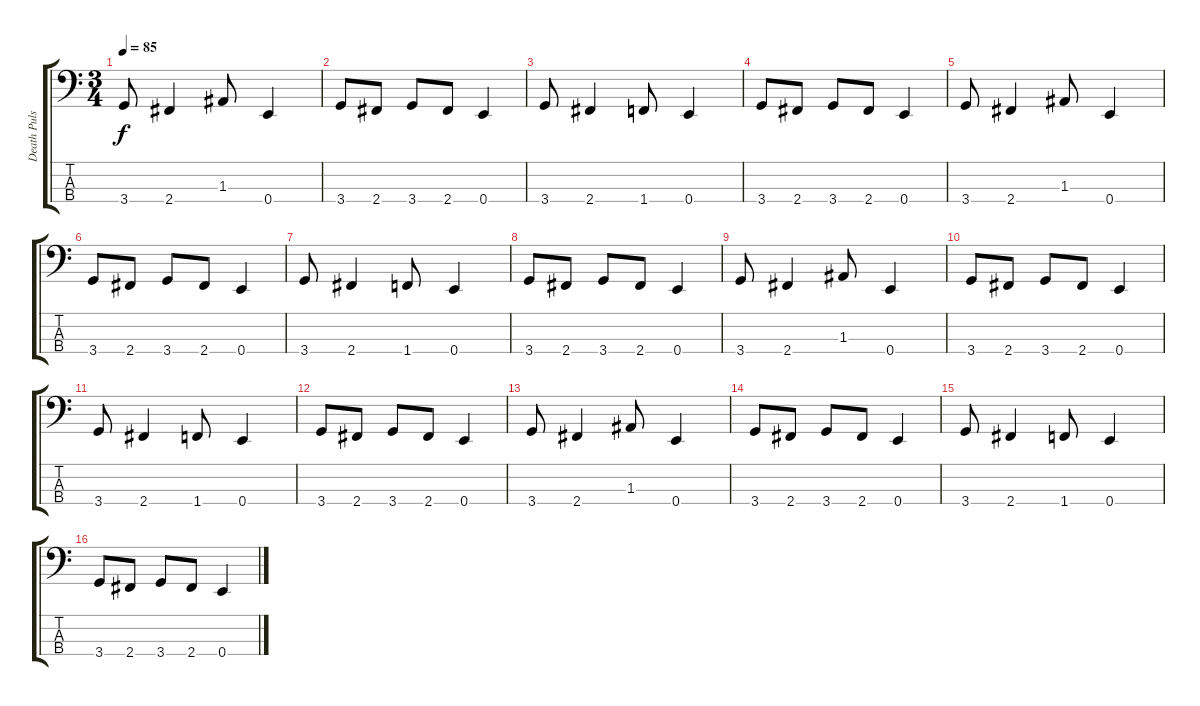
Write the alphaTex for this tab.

\track ("Death Pulse" "Death Puls") {instrument electricbassfinger}
\staff {score tabs}
\tuning (G2 D2 A1 E1) {hide}
\ts (3 4)
\tempo 85
\clef f4
\ks c
3.4.8{dy f} 2.4.4 1.3.8 0.4.4 |
3.4.8 2.4.8 3.4.8 2.4.8 0.4.4 |
3.4.8 2.4.4 1.4.8 0.4.4 |
3.4.8 2.4.8 3.4.8 2.4.8 0.4.4 |
3.4.8 2.4.4 1.3.8 0.4.4 |
3.4.8 2.4.8 3.4.8 2.4.8 0.4.4 |
3.4.8 2.4.4 1.4.8 0.4.4 |
3.4.8 2.4.8 3.4.8 2.4.8 0.4.4 |
3.4.8 2.4.4 1.3.8 0.4.4 |
3.4.8 2.4.8 3.4.8 2.4.8 0.4.4 |
3.4.8 2.4.4 1.4.8 0.4.4 |
3.4.8 2.4.8 3.4.8 2.4.8 0.4.4 |
3.4.8 2.4.4 1.3.8 0.4.4 |
3.4.8 2.4.8 3.4.8 2.4.8 0.4.4 |
3.4.8 2.4.4 1.4.8 0.4.4 |
3.4.8 2.4.8 3.4.8 2.4.8 0.4.4
